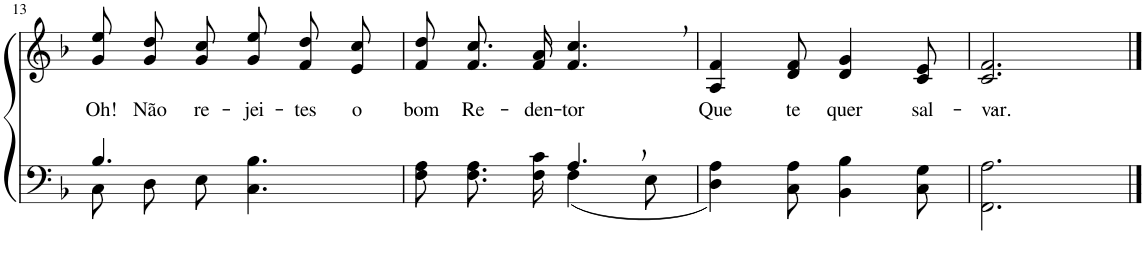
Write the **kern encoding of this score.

**kern	**kern	**text
*part2	*part1	*part1
*staff2	*staff1	*staff1
*I"Parte III e IV	*I"Parte I e II	*
!!LO:PB:g=z
*clefF4	*clefG2	*
*k[b-]	*k[b-]	*
*M6/8	*M6/8	*
=13	=13	=13
*^	*	*
!	!	!	!LO:LY:b
4.B-/	8C\L	8g/ 8ee/L	Oh!
!	!	!	!LO:LY:b
.	8D\	8g/ 8dd/	Não
!	!	!	!LO:LY:b
.	8E\J	8g/ 8cc/J	re-
!	!	!	!LO:LY:b
4.ryy	4.C\ 4.B-\	8g/ 8ee/L	-jei-
!	!	!	!LO:LY:b
.	.	8f/ 8dd/	-tes
!	!	!	!LO:LY:b
.	.	8e/ 8cc/J	o
=14	=14	=14	=14
!	!	!	!LO:LY:b
*	*	*^	*
4.ryy	8F\ 8A\L	8f/ 8dd/L	8ryy	bom
!	!	!	!	!LO:LY:b
.	8.F\ 8.A\	8.cc/	4.f/	Re-
!	!	!	!	!LO:LY:b
.	16F\ 16c\Jk	16f/ 16a/Jk	.	-den-
!	!	!	!	!LO:LY:b
4.A,/	(4F\	4.f/, 4.cc/,	.	-tor
.	.	.	4ryy	.
.	8E\	.	.	.
*	*	*v	*v	*
=15	=15	=15	=15
!	!	!	!LO:LY:b
*v	*v	*	*
4D\ 4A\)	4A/ 4f/	Que
!	!	!LO:LY:b
8C\ 8A\	8d/ 8f/	te
!	!	!LO:LY:b
4BB-\ 4B-\	4d/ 4g/	quer
!	!	!LO:LY:b
8C\ 8G\	8c/ 8e/	sal-
=16	=16	=16
!	!	!LO:LY:b
2.FF\ 2.A\	2.c/ 2.f/	-var.-
==	==	==
*-	*-	*-
